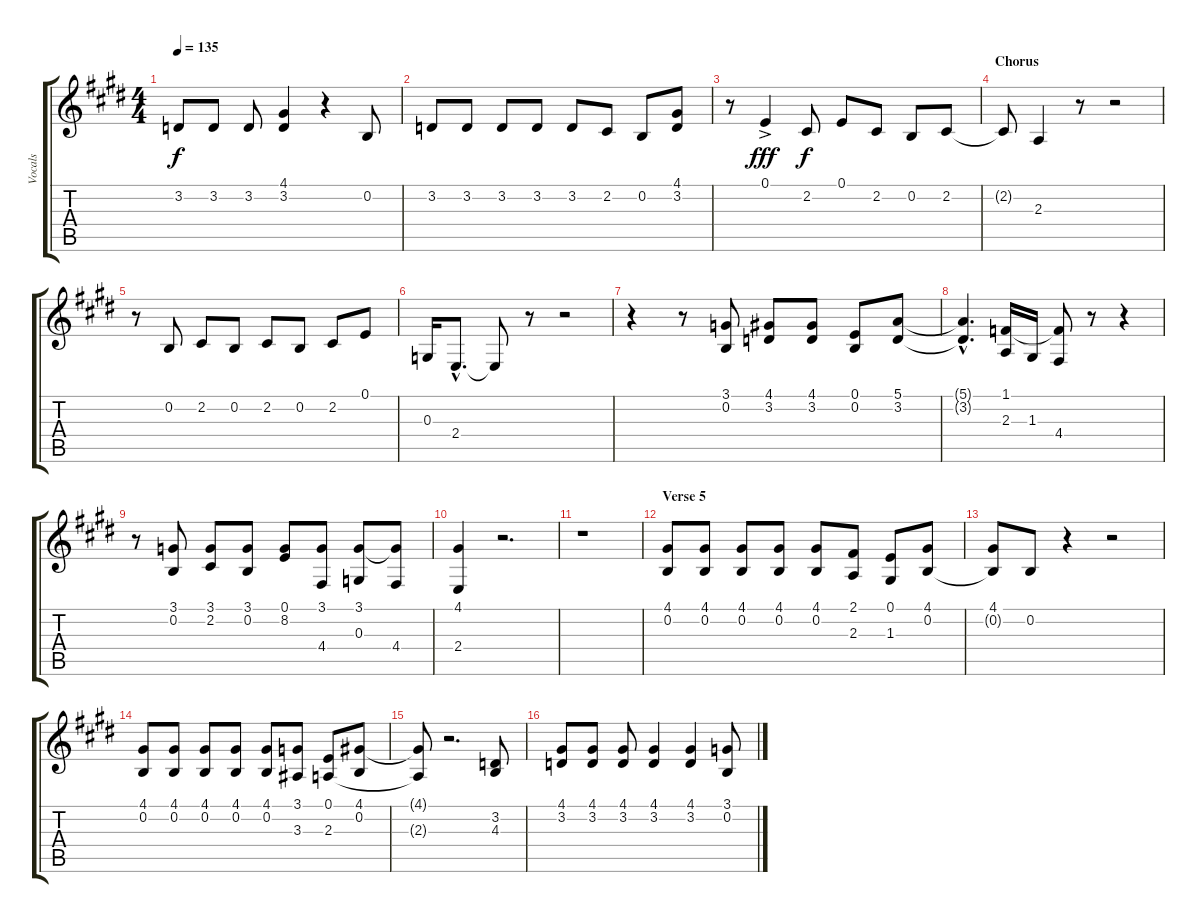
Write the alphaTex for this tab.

\track ("Vocals" "Vocals") {instrument electricpiano1}
\staff {score tabs}
\tuning (E4 B3 G3 D3 A2 E2) {hide}
\ts (4 4)
\tempo 135
\clef g2
\ks e
3.2.8{dy f} 3.2.8 3.2.8 (4.1 3.2).4 r.4 0.2.8 |
3.2.8 3.2.8 3.2.8 3.2.8 3.2.8 2.2.8 0.2.8 (4.1 3.2).8 |
r.8 0.1{ac}.4{dy fff} 2.2.8{dy f} 0.1.8 2.2.8 0.2.8 2.2.8 |
\section ("" "Chorus")
2.2{t}.8 2.3.4 r.8 r.2 |
r.8 0.2.8 2.2.8 0.2.8 2.2.8 0.2.8 2.2.8 0.1.8 |
0.3.16 2.4{hac}.8{d} 2.4{t}.8 r.8 r.2 |
r.4 r.8 (3.1 0.2).8 (4.1 3.2).8 (4.1 3.2).8 (0.1 0.2).8 (5.1 3.2).8 |
(5.1{hac t} 3.2{hac t}).4{d} (1.1 2.3).16 1.3.16 (1.1{t} 4.4).8 r.8 r.4 |
r.8 (3.1 0.2).8 (3.1 2.2).8 (3.1 0.2).8 (0.1 8.2).8 (3.1 4.4).8 (3.1 0.3).8 (3.1{t} 4.4).8 |
(4.1 2.4).4 r.2{d} |
r.1 |
\section ("" "Verse 5")
(4.1 0.2).8 (4.1 0.2).8 (4.1 0.2).8 (4.1 0.2).8 (4.1 0.2).8 (2.1 2.3).8 (0.1 1.3).8 (4.1 0.2).8 |
(4.1 0.2{t}).8 0.2.8 r.4 r.2 |
(4.1 0.2).8 (4.1 0.2).8 (4.1 0.2).8 (4.1 0.2).8 (4.1 0.2).8 (3.1 3.3).8 (0.1 2.3).8 (4.1 0.2).8 |
(4.1{t} 2.3{t}).8 r.2{d} (3.2 4.3).8 |
(4.1 3.2).8 (4.1 3.2).8 (4.1 3.2).8 (4.1 3.2).4 (4.1 3.2).4 (3.1 0.2).8
